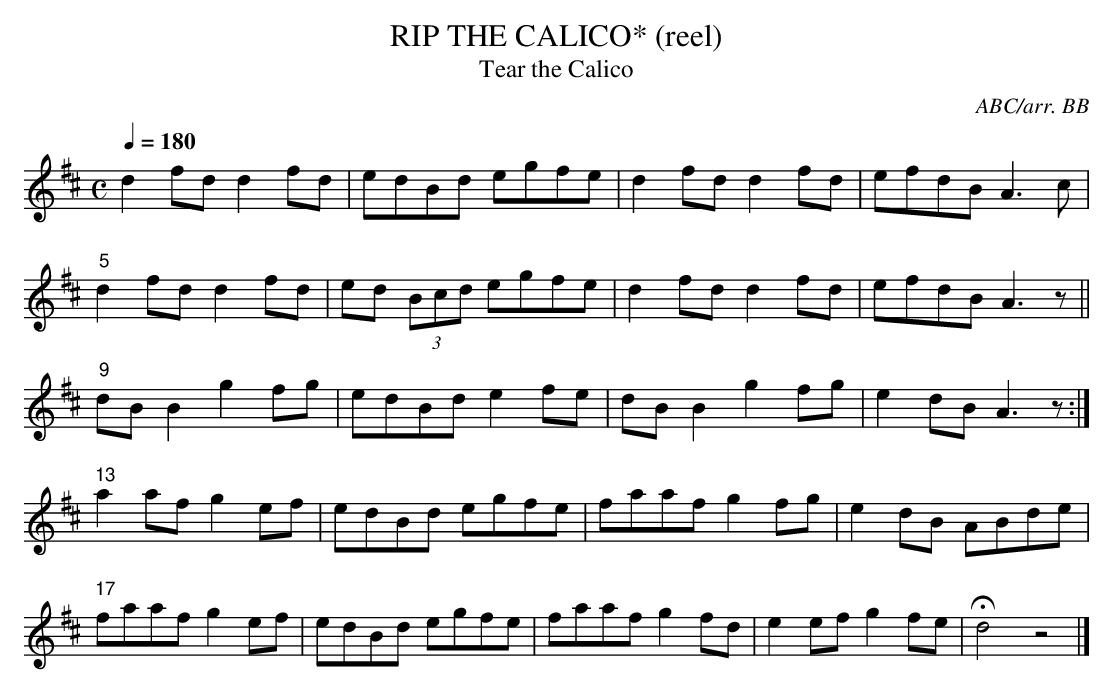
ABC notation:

X:1
T:RIP THE CALICO* (reel)
T:Tear the Calico
C:ABC/arr. BB
M:C
Q:1/4=180
K:D
d2fd d2fd|edBd egfe|d2fd d2fd|efdB A3c|
"5"d2fd d2fd|ed (3Bcd egfe|d2fd d2fd|efdB A3z||
"9"dBB2 g2fg|edBd e2fe|dBB2 g2fg|e2 dB A3z:|
"13"a2af g2ef|edBd egfe|faaf g2fg|e2 dB ABde|
"17"faaf g2ef|edBd egfe|faaf g2fd|e2ef g2fe|Hd4z4|]
